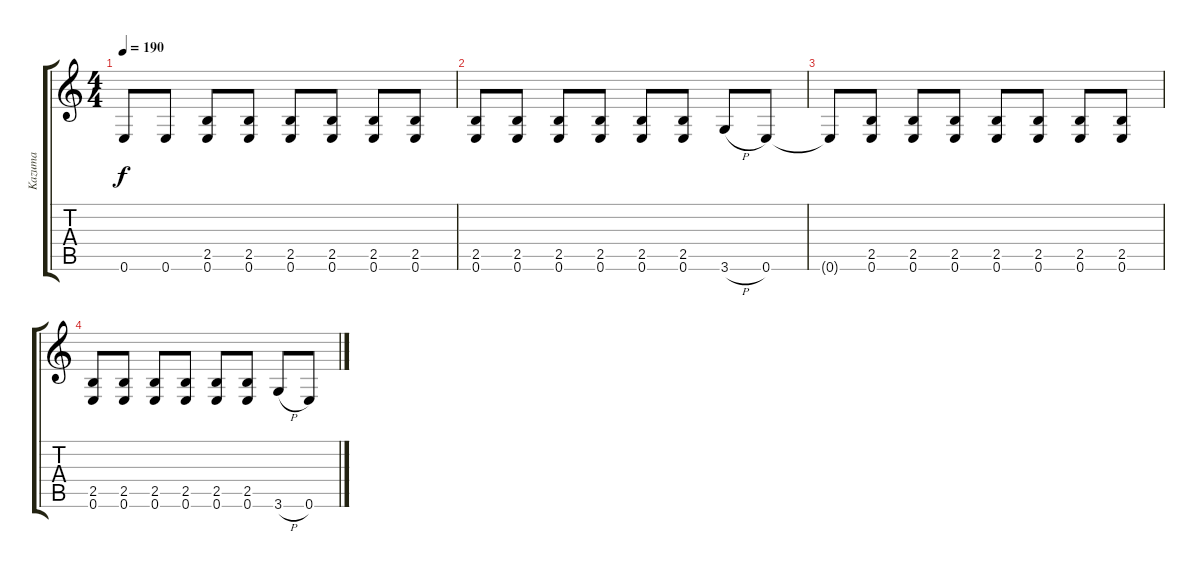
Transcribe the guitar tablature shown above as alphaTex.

\track ("Kazuma" "Kazuma") {instrument distortionguitar}
\staff {score tabs}
\tuning (E4 B3 G3 D3 A2 E2) {hide}
\ts (4 4)
\tempo 190
\clef g2
\ks c
0.6{t}.8{dy f} 0.6.8 (2.5 0.6).8 (2.5 0.6).8 (2.5 0.6).8 (2.5 0.6).8 (2.5 0.6).8 (2.5 0.6).8 |
(2.5 0.6).8 (2.5 0.6).8 (2.5 0.6).8 (2.5 0.6).8 (2.5 0.6).8 (2.5 0.6).8 3.6{h}.8 0.6.8 |
0.6{t}.8 (2.5 0.6).8 (2.5 0.6).8 (2.5 0.6).8 (2.5 0.6).8 (2.5 0.6).8 (2.5 0.6).8 (2.5 0.6).8 |
(2.5 0.6).8 (2.5 0.6).8 (2.5 0.6).8 (2.5 0.6).8 (2.5 0.6).8 (2.5 0.6).8 3.6{h}.8 0.6.8
